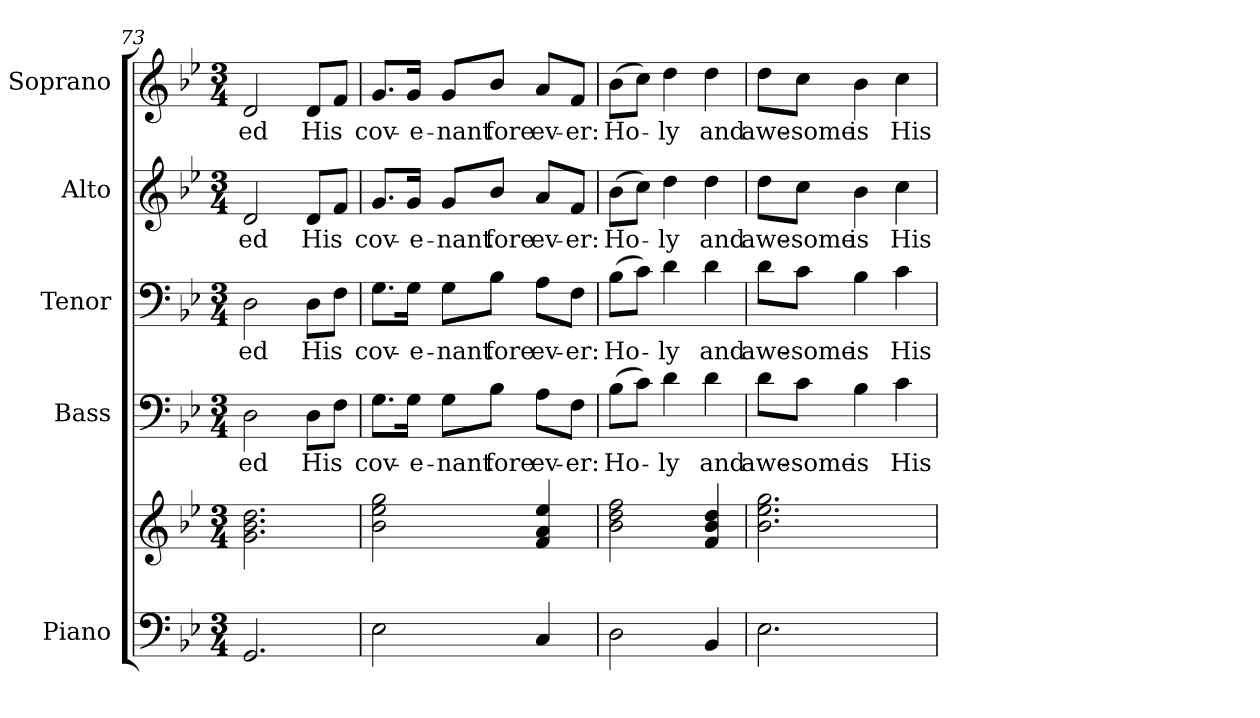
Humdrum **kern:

**kern	**kern	**kern	**text	**kern	**text	**kern	**text	**kern	**text
*part5	*part5	*part4	*part4	*part3	*part3	*part2	*part2	*part1	*part1
*staff6	*staff5	*staff4	*staff4	*staff3	*staff3	*staff2	*staff2	*staff1	*staff1
*I"Piano	*	*I"Bass	*	*I"Tenor	*	*I"Alto	*	*I"Soprano	*
*I'Pno.	*	*I'B.	*	*I'T.	*	*I'A.	*	*I'S.	*
*clefF4	*clefG2	*clefF4	*	*clefF4	*	*clefG2	*	*clefG2	*
*k[b-e-]	*k[b-e-]	*k[b-e-]	*	*k[b-e-]	*	*k[b-e-]	*	*k[b-e-]	*
*B-:	*B-:	*B-:	*	*B-:	*	*B-:	*	*B-:	*
*M3/4	*M3/4	*M3/4	*	*M3/4	*	*M3/4	*	*M3/4	*
=73	=73	=73	=73	=73	=73	=73	=73	=73	=73
!	!	!	!LO:LY:b:color=#000000	!	!	!	!	!	!
!	!	!	!	!	!LO:LY:b:color=#000000	!	!	!	!
!	!	!	!	!	!	!	!LO:LY:b:color=#000000	!	!
!	!	!	!	!	!	!	!	!	!LO:LY:b:color=#000000
2.GGi/	2.gi\ 2.b-i 2.ddi	2Di\	-ed	2Di\	-ed	2di/	-ed	2di/	-ed
!	!	!	!LO:LY:b:color=#000000	!	!	!	!	!	!
!	!	!	!	!	!LO:LY:b:color=#000000	!	!	!	!
!	!	!	!	!	!	!	!LO:LY:b:color=#000000	!	!
!	!	!	!	!	!	!	!	!	!LO:LY:b:color=#000000
.	.	8Di\L	His	8Di\L	His	8di/L	His	8di/L	His
.	.	8Fi\J	.	8Fi\J	.	8fi/J	.	8fi/J	.
!!LO:PB:g=z
=74	=74	=74	=74	=74	=74	=74	=74	=74	=74
!	!	!	!LO:LY:b:color=#000000	!	!	!	!	!	!
!	!	!	!	!	!LO:LY:b:color=#000000	!	!	!	!
!	!	!	!	!	!	!	!LO:LY:b:color=#000000	!	!
!	!	!	!	!	!	!	!	!	!LO:LY:b:color=#000000
2E-i\	2b-i\ 2ee-i 2ggi	8.Gi\L	cov-	8.Gi\L	cov-	8.gi/L	cov-	8.gi/L	cov-
!	!	!	!LO:LY:b:color=#000000	!	!	!	!	!	!
!	!	!	!	!	!LO:LY:b:color=#000000	!	!	!	!
!	!	!	!	!	!	!	!LO:LY:b:color=#000000	!	!
!	!	!	!	!	!	!	!	!	!LO:LY:b:color=#000000
.	.	16Gi\Jk	-e-	16Gi\Jk	-e-	16gi/Jk	-e-	16gi/Jk	-e-
!	!	!	!LO:LY:b:color=#000000	!	!	!	!	!	!
!	!	!	!	!	!LO:LY:b:color=#000000	!	!	!	!
!	!	!	!	!	!	!	!LO:LY:b:color=#000000	!	!
!	!	!	!	!	!	!	!	!	!LO:LY:b:color=#000000
.	.	8Gi\L	-nant	8Gi\L	-nant	8gi/L	-nant	8gi/L	-nant
!	!	!	!LO:LY:b:color=#000000	!	!	!	!	!	!
!	!	!	!	!	!LO:LY:b:color=#000000	!	!	!	!
!	!	!	!	!	!	!	!LO:LY:b:color=#000000	!	!
!	!	!	!	!	!	!	!	!	!LO:LY:b:color=#000000
.	.	8B-i\J	fore	8B-i\J	fore	8b-i/J	fore	8b-i/J	fore
!	!	!	!LO:LY:b:color=#000000	!	!	!	!	!	!
!	!	!	!	!	!LO:LY:b:color=#000000	!	!	!	!
!	!	!	!	!	!	!	!LO:LY:b:color=#000000	!	!
!	!	!	!	!	!	!	!	!	!LO:LY:b:color=#000000
4Ci/	4fi/ 4ai 4ee-i	8Ai\L	ev-	8Ai\L	ev-	8ai/L	ev-	8ai/L	ev-
!	!	!	!LO:LY:b:color=#000000	!	!	!	!	!	!
!	!	!	!	!	!LO:LY:b:color=#000000	!	!	!	!
!	!	!	!	!	!	!	!LO:LY:b:color=#000000	!	!
!	!	!	!	!	!	!	!	!	!LO:LY:b:color=#000000
.	.	8Fi\J	-er:	8Fi\J	-er:	8fi/J	-er:	8fi/J	-er:
=75	=75	=75	=75	=75	=75	=75	=75	=75	=75
!	!	!	!LO:LY:b:color=#000000	!	!	!	!	!	!
!	!	!	!	!	!LO:LY:b:color=#000000	!	!	!	!
!	!	!	!	!	!	!	!LO:LY:b:color=#000000	!	!
!	!	!	!	!	!	!	!	!	!LO:LY:b:color=#000000
2Di\	2b-i\ 2ddi 2ffi	(8B-i\L	Ho-	(8B-i\L	Ho-	(8b-i\L	Ho-	(8b-i\L	Ho-
.	.	8ci\J)	.	8ci\J)	.	8cci\J)	.	8cci\J)	.
!	!	!	!LO:LY:b:color=#000000	!	!	!	!	!	!
!	!	!	!	!	!LO:LY:b:color=#000000	!	!	!	!
!	!	!	!	!	!	!	!LO:LY:b:color=#000000	!	!
!	!	!	!	!	!	!	!	!	!LO:LY:b:color=#000000
.	.	4di\	-ly	4di\	-ly	4ddi\	-ly	4ddi\	-ly
!	!	!	!LO:LY:b:color=#000000	!	!	!	!	!	!
!	!	!	!	!	!LO:LY:b:color=#000000	!	!	!	!
!	!	!	!	!	!	!	!LO:LY:b:color=#000000	!	!
!	!	!	!	!	!	!	!	!	!LO:LY:b:color=#000000
4BB-i/	4fi/ 4b-i 4ddi	4di\	and	4di\	and	4ddi\	and	4ddi\	and
=76	=76	=76	=76	=76	=76	=76	=76	=76	=76
!	!	!	!LO:LY:b:color=#000000	!	!	!	!	!	!
!	!	!	!	!	!LO:LY:b:color=#000000	!	!	!	!
!	!	!	!	!	!	!	!LO:LY:b:color=#000000	!	!
!	!	!	!	!	!	!	!	!	!LO:LY:b:color=#000000
2.E-i\	2.b-i\ 2.ee-i 2.ggi	8di\L	awe-	8di\L	awe-	8ddi\L	awe-	8ddi\L	awe-
!	!	!	!LO:LY:b:color=#000000	!	!	!	!	!	!
!	!	!	!	!	!LO:LY:b:color=#000000	!	!	!	!
!	!	!	!	!	!	!	!LO:LY:b:color=#000000	!	!
!	!	!	!	!	!	!	!	!	!LO:LY:b:color=#000000
.	.	8ci\J	-some	8ci\J	-some	8cci\J	-some	8cci\J	-some
!	!	!	!LO:LY:b:color=#000000	!	!	!	!	!	!
!	!	!	!	!	!LO:LY:b:color=#000000	!	!	!	!
!	!	!	!	!	!	!	!LO:LY:b:color=#000000	!	!
!	!	!	!	!	!	!	!	!	!LO:LY:b:color=#000000
.	.	4B-i\	is	4B-i\	is	4b-i\	is	4b-i\	is
!	!	!	!LO:LY:b:color=#000000	!	!	!	!	!	!
!	!	!	!	!	!LO:LY:b:color=#000000	!	!	!	!
!	!	!	!	!	!	!	!LO:LY:b:color=#000000	!	!
!	!	!	!	!	!	!	!	!	!LO:LY:b:color=#000000
.	.	4ci\	His	4ci\	His	4cci\	His	4cci\	His
=	=	=	=	=	=	=	=	=	=
*-	*-	*-	*-	*-	*-	*-	*-	*-	*-
